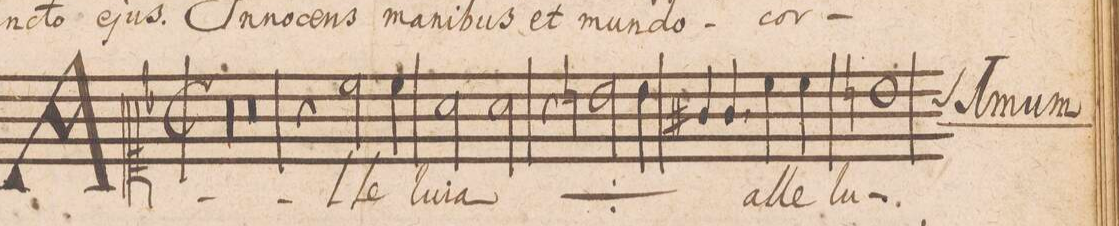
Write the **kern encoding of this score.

**kern	**text
*I"CANTVS.	*
*clefC1	*
*k[b-]	*
*met(C|)	*
*M2/1	*
00r	.
=2-	=2-
=3-	=3-
0r	.
=4-	=4-
4r	.
*2\right	*
2cc\	Al-
4cc\	-le-
2a\	-lu-
2a\	-ia
=5-	=5-
4r	.
*	*ij
2bn\	Al-
4b\	-le-
4g#X/	-lu-
4g#,/	-ia
*	*Xij
4cc\	al-
4cc\	-le-
=6-	=6-
*custos:a	*
1bn	-lu-
*-	*-
